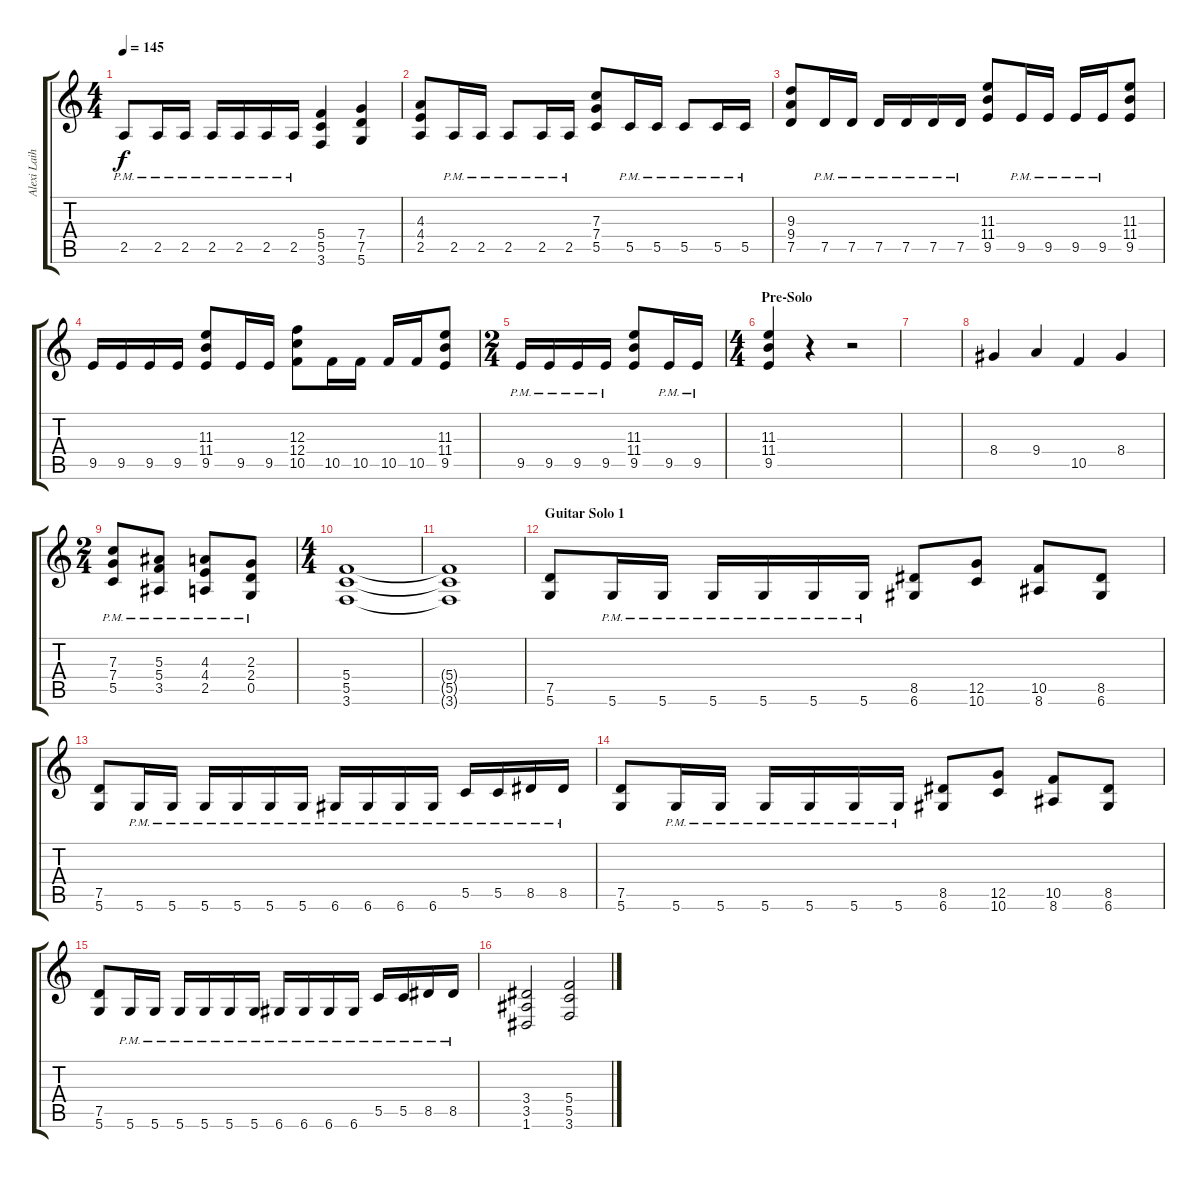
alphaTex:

\track ("Alexi Laiho" "Alexi Laih") {instrument distortionguitar}
\staff {score tabs}
\tuning (D4 A3 F3 C3 G2 D2) {hide}
\ts (4 4)
\tempo 145
\clef g2
\ks c
2.5{pm}.8{dy f} 2.5{pm}.16 2.5{pm}.16 2.5{pm}.16 2.5{pm}.16 2.5{pm}.16 2.5{pm}.16 (5.4 5.5 3.6).4 (7.4 7.5 5.6).4 |
(4.3 4.4 2.5).8 2.5{pm}.16 2.5{pm}.16 2.5{pm}.8 2.5{pm}.16 2.5{pm}.16 (7.3 7.4 5.5).8 5.5{pm}.16 5.5{pm}.16 5.5{pm}.8 5.5{pm}.16 5.5{pm}.16 |
(9.3 9.4 7.5).8 7.5{pm}.16 7.5{pm}.16 7.5{pm}.16 7.5{pm}.16 7.5{pm}.16 7.5{pm}.16 (11.3 11.4 9.5).8 9.5{pm}.16 9.5{pm}.16 9.5{pm}.16 9.5{pm}.16 (11.3 11.4 9.5).8 |
9.5.16 9.5.16 9.5.16 9.5.16 (11.3 11.4 9.5).8 9.5.16 9.5.16 (12.3 12.4 10.5).8 10.5.16 10.5.16 10.5.16 10.5.16 (11.3 11.4 9.5).8 |
\ts (2 4)
9.5{pm}.16 9.5{pm}.16 9.5{pm}.16 9.5{pm}.16 (11.3 11.4 9.5).8 9.5{pm}.16 9.5{pm}.16 |
\ts (4 4)
\section ("" "Pre-Solo")
(11.3 11.4 9.5).4 r.4 r.2 |
|
8.4.4 9.4.4 10.5.4 8.4.4 |
\ts (2 4)
(7.3{pm} 7.4{pm} 5.5{pm}).8 (5.3{pm} 5.4{pm} 3.5{pm}).8 (4.3{pm} 4.4{pm} 2.5{pm}).8 (2.3{pm} 2.4{pm} 0.5{pm}).8 |
\ts (4 4)
(5.4 5.5 3.6).1 |
(5.4{t} 5.5{t} 3.6{t}).1 |
\section ("" "Guitar Solo 1")
(7.5 5.6).8 5.6{pm}.16 5.6{pm}.16 5.6{pm}.16 5.6{pm}.16 5.6{pm}.16 5.6{pm}.16 (8.5 6.6).8 (12.5 10.6).8 (10.5 8.6).8 (8.5 6.6).8 |
(7.5 5.6).8 5.6{pm}.16 5.6{pm}.16 5.6{pm}.16 5.6{pm}.16 5.6{pm}.16 5.6{pm}.16 6.6{pm}.16 6.6{pm}.16 6.6{pm}.16 6.6{pm}.16 5.5{pm}.16 5.5{pm}.16 8.5{pm}.16 8.5{pm}.16 |
(7.5 5.6).8 5.6{pm}.16 5.6{pm}.16 5.6{pm}.16 5.6{pm}.16 5.6{pm}.16 5.6{pm}.16 (8.5 6.6).8 (12.5 10.6).8 (10.5 8.6).8 (8.5 6.6).8 |
(7.5 5.6).8 5.6{pm}.16 5.6{pm}.16 5.6{pm}.16 5.6{pm}.16 5.6{pm}.16 5.6{pm}.16 6.6{pm}.16 6.6{pm}.16 6.6{pm}.16 6.6{pm}.16 5.5{pm}.16 5.5{pm}.16 8.5{pm}.16 8.5{pm}.16 |
(3.4 3.5 1.6).2 (5.4 5.5 3.6).2
